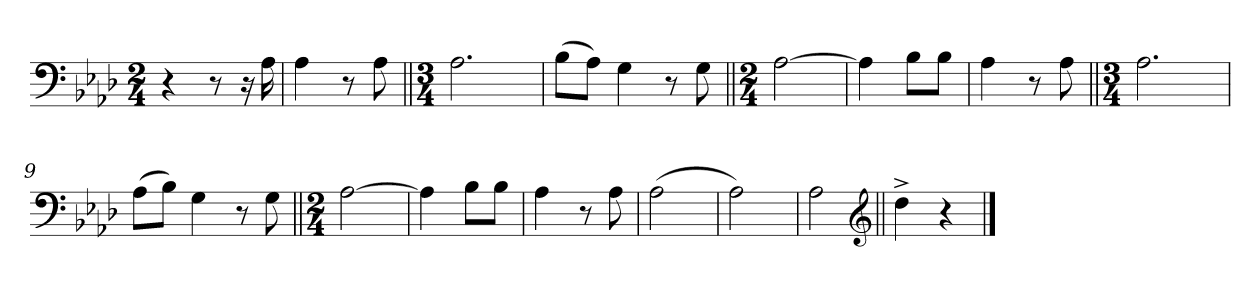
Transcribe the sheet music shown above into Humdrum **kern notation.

**kern
*part1
*staff1
*clefF4
*k[b-e-a-d-]
*M2/4
=1
4r
8r
16r
16A-\
=2
4A-\
8r
8A-\
=3||
*M3/4
2.A-\
=4
(8B-\L
8A-\J)
4G\
8r
8G\
=5||
*M2/4
[2A-\
=6
4A-\]
8B-\L
8B-\J
=7
4A-\
8r
8A-\
=8||
*M3/4
2.A-\
=9
(8A-\L
8B-\J)
4G\
8r
8G\
=10||
*M2/4
[2A-\
=11
4A-\]
8B-\L
8B-\J
=12
4A-\
8r
8A-\
=13
(2A-\
=14
2A-\)
=15
2A-\
*clefG2
=16||
4dd-^\
4r
==
*-
